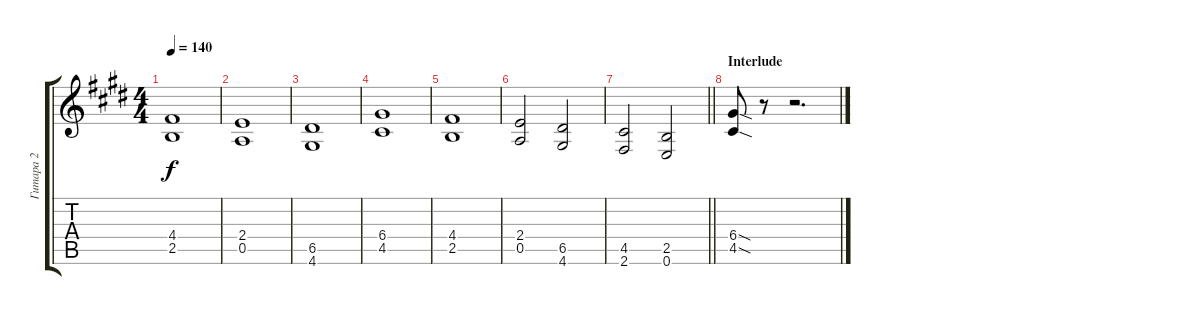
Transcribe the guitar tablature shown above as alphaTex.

\track ("Гитара 2" "Гитара 2") {instrument distortionguitar}
\staff {score tabs}
\tuning (E4 B3 G3 D3 A2 E2) {hide}
\ts (4 4)
\tempo 140
\clef g2
\ks c#minor
(4.4 2.5).1{dy f} |
(2.4 0.5).1 |
(6.5 4.6).1 |
(6.4 4.5).1 |
(4.4 2.5).1 |
(2.4 0.5).2 (6.5 4.6).2 |
\barLineRight lightlight
(4.5 2.6).2 (2.5 0.6).2 |
\section ("" "Interlude")
(6.4{sod} 4.5{sod}).8 r.8 r.2{d}
